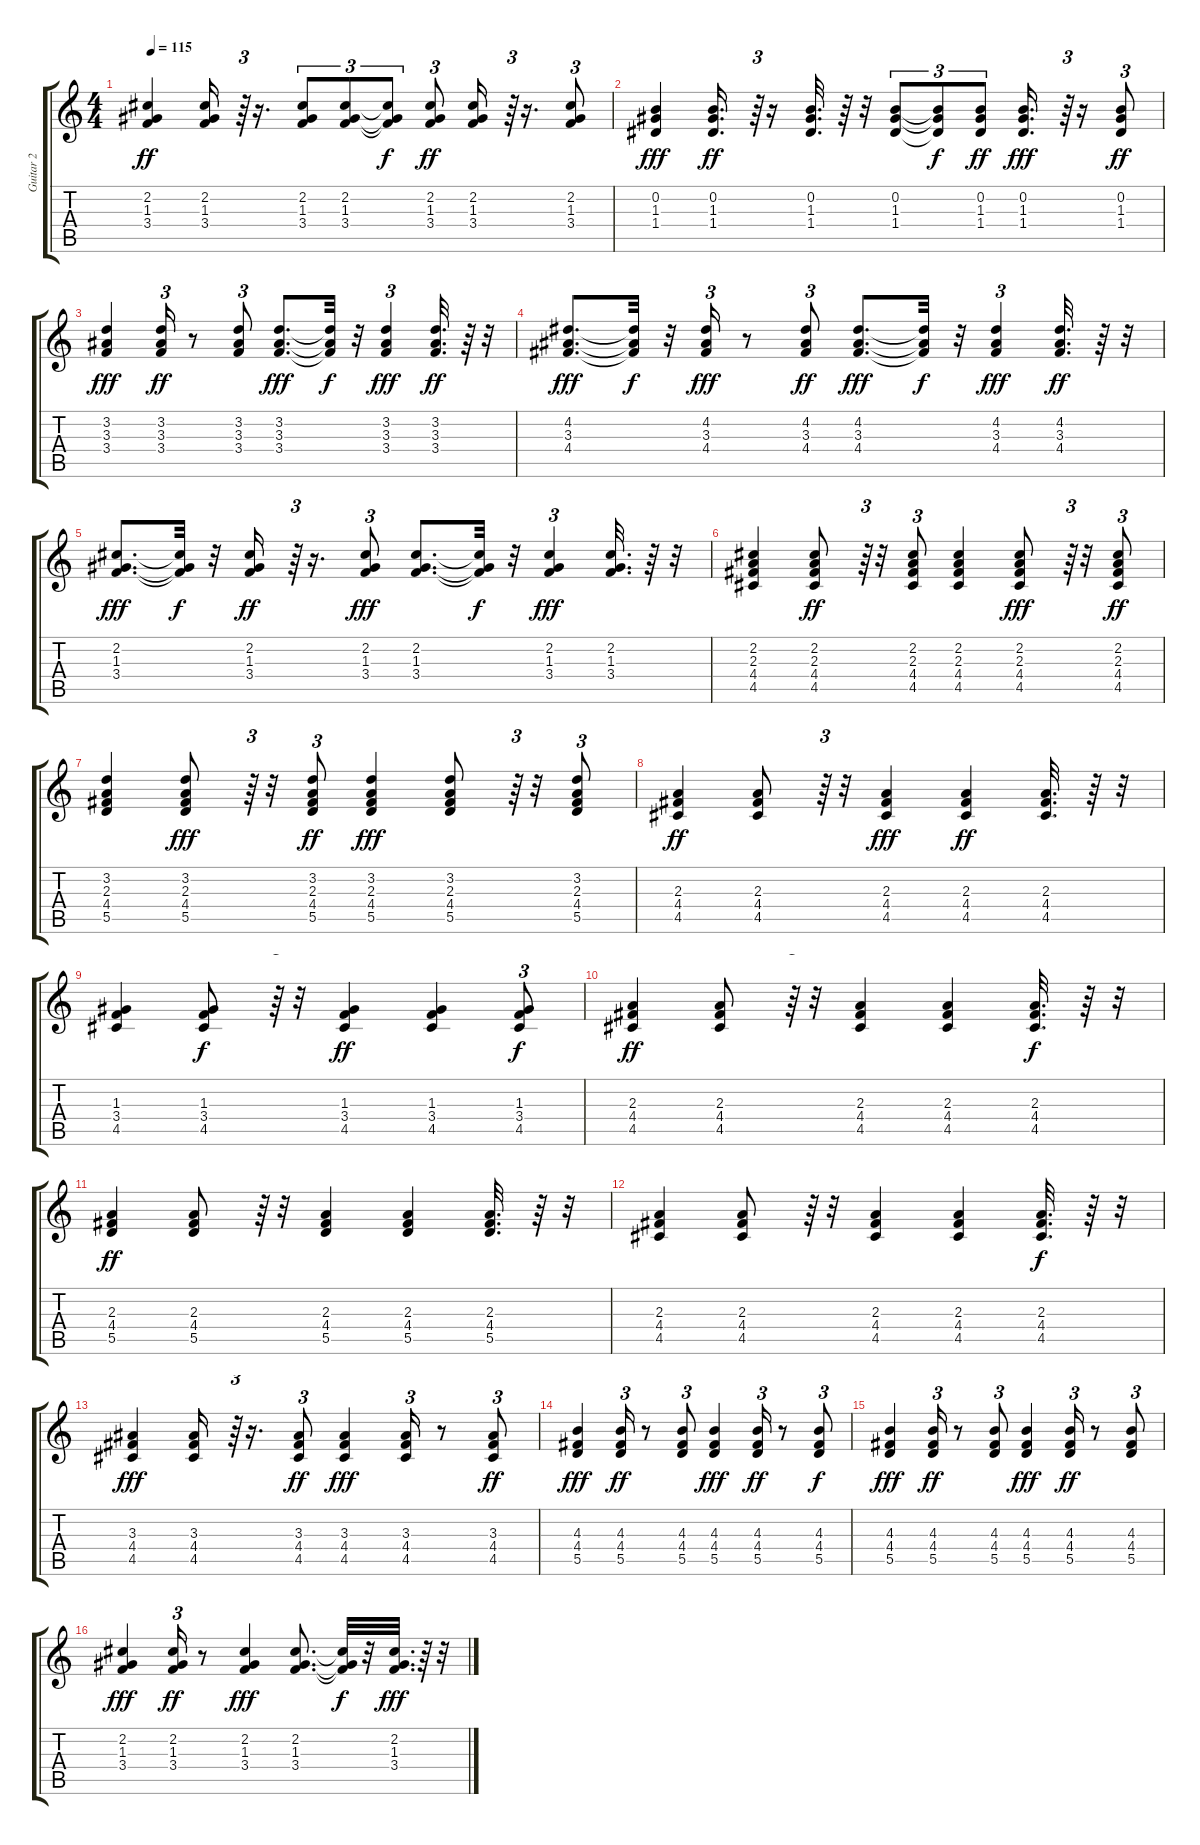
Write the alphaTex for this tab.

\track ("Guitar 2" "Guitar 2") {instrument acousticguitarsteel}
\staff {score tabs}
\tuning (E4 B3 G3 D3 A2 E2) {hide}
\ts (4 4)
\tempo 115
\clef g2
\ks c
(2.2 1.3 3.4).4{dy ff} (2.2 1.3 3.4).16 r.64{tu (3 2)} r.16{d} (2.2 1.3 3.4).8{tu (3 2)} (2.2 1.3 3.4).8{tu (3 2)} (2.2{t} 1.3{t} 3.4{t}).8{tu (3 2) dy f} (2.2 1.3 3.4).8{tu (3 2) dy ff} (2.2 1.3 3.4).16 r.64{tu (3 2)} r.16{d} (2.2 1.3 3.4).8{tu (3 2)} |
(0.2 1.3 1.4).4{dy fff} (0.2 1.3 1.4).16{d dy ff} r.64{tu (3 2)} r.16 (0.2 1.3 1.4).32{d} r.64 r.32 (0.2 1.3 1.4).8{tu (3 2)} (0.2{t} 1.3{t} 1.4{t}).8{tu (3 2) dy f} (0.2 1.3 1.4).8{tu (3 2) dy ff} (0.2 1.3 1.4).16{d dy fff} r.64{tu (3 2)} r.16 (0.2 1.3 1.4).8{tu (3 2) dy ff} |
(3.2 3.3 3.4).4{dy fff} (3.2 3.3 3.4).16{tu (3 2) dy ff} r.8 (3.2 3.3 3.4).8{tu (3 2)} (3.2 3.3 3.4).8{d dy fff} (3.2{t} 3.3{t} 3.4{t}).32{dy f} r.32 (3.2 3.3 3.4).4{tu (3 2) dy fff} (3.2 3.3 3.4).32{d dy ff} r.64 r.32 |
(4.2 3.3 4.4).8{d dy fff} (4.2{t} 3.3{t} 4.4{t}).32{dy f} r.32 (4.2 3.3 4.4).16{tu (3 2) dy fff} r.8 (4.2 3.3 4.4).8{tu (3 2) dy ff} (4.2 3.3 4.4).8{d dy fff} (4.2{t} 3.3{t} 4.4{t}).32{dy f} r.32 (4.2 3.3 4.4).4{tu (3 2) dy fff} (4.2 3.3 4.4).32{d dy ff} r.64 r.32 |
(2.2 1.3 3.4).8{d dy fff} (2.2{t} 1.3{t} 3.4{t}).32{dy f} r.32 (2.2 1.3 3.4).16{dy ff} r.64{tu (3 2)} r.16{d} (2.2 1.3 3.4).8{tu (3 2) dy fff} (2.2 1.3 3.4).8{d} (2.2{t} 1.3{t} 3.4{t}).32{dy f} r.32 (2.2 1.3 3.4).4{tu (3 2) dy fff} (2.2 1.3 3.4).32{d} r.64 r.32 |
(2.2 2.3 4.4 4.5).4 (2.2 2.3 4.4 4.5).8{dy ff} r.64{tu (3 2)} r.32 (2.2 2.3 4.4 4.5).8{tu (3 2)} (2.2 2.3 4.4 4.5).4 (2.2 2.3 4.4 4.5).8{dy fff} r.64{tu (3 2)} r.32 (2.2 2.3 4.4 4.5).8{tu (3 2) dy ff} |
(3.2 2.3 4.4 5.5).4 (3.2 2.3 4.4 5.5).8{dy fff} r.64{tu (3 2)} r.32 (3.2 2.3 4.4 5.5).8{tu (3 2) dy ff} (3.2 2.3 4.4 5.5).4{dy fff} (3.2 2.3 4.4 5.5).8 r.64{tu (3 2)} r.32 (3.2 2.3 4.4 5.5).8{tu (3 2)} |
(2.3 4.4 4.5).4{dy ff} (2.3 4.4 4.5).8 r.64{tu (3 2)} r.32 (2.3 4.4 4.5).4{dy fff} (2.3 4.4 4.5).4{dy ff} (2.3 4.4 4.5).32{d} r.64 r.32 |
(1.3 3.4 4.5).4 (1.3 3.4 4.5).8{dy f} r.64{tu (3 2)} r.32 (1.3 3.4 4.5).4{dy ff} (1.3 3.4 4.5).4 (1.3 3.4 4.5).8{tu (3 2) dy f} |
(2.3 4.4 4.5).4{dy ff} (2.3 4.4 4.5).8 r.64{tu (3 2)} r.32 (2.3 4.4 4.5).4 (2.3 4.4 4.5).4 (2.3 4.4 4.5).32{d dy f} r.64 r.32 |
(2.3 4.4 5.5).4{dy ff} (2.3 4.4 5.5).8 r.64{tu (3 2)} r.32 (2.3 4.4 5.5).4 (2.3 4.4 5.5).4 (2.3 4.4 5.5).32{d} r.64 r.32 |
(2.3 4.4 4.5).4 (2.3 4.4 4.5).8 r.64{tu (3 2)} r.32 (2.3 4.4 4.5).4 (2.3 4.4 4.5).4 (2.3 4.4 4.5).32{d dy f} r.64 r.32 |
(3.3 4.4 4.5).4{dy fff} (3.3 4.4 4.5).16 r.64{tu (3 2)} r.16{d} (3.3 4.4 4.5).8{tu (3 2) dy ff} (3.3 4.4 4.5).4{dy fff} (3.3 4.4 4.5).16{tu (3 2)} r.8 (3.3 4.4 4.5).8{tu (3 2) dy ff} |
(4.3 4.4 5.5).4{dy fff} (4.3 4.4 5.5).16{tu (3 2) dy ff} r.8 (4.3 4.4 5.5).8{tu (3 2)} (4.3 4.4 5.5).4{dy fff} (4.3 4.4 5.5).16{tu (3 2) dy ff} r.8 (4.3 4.4 5.5).8{tu (3 2) dy f} |
(4.3 4.4 5.5).4{dy fff} (4.3 4.4 5.5).16{tu (3 2) dy ff} r.8 (4.3 4.4 5.5).8{tu (3 2)} (4.3 4.4 5.5).4{dy fff} (4.3 4.4 5.5).16{tu (3 2) dy ff} r.8 (4.3 4.4 5.5).8{tu (3 2)} |
(2.2 1.3 3.4).4{dy fff} (2.2 1.3 3.4).16{tu (3 2) dy ff} r.8 (2.2 1.3 3.4).4{dy fff} (2.2 1.3 3.4).8{d} (2.2{t} 1.3{t} 3.4{t}).32{dy f} r.32 (2.2 1.3 3.4).32{d dy fff} r.64 r.32
